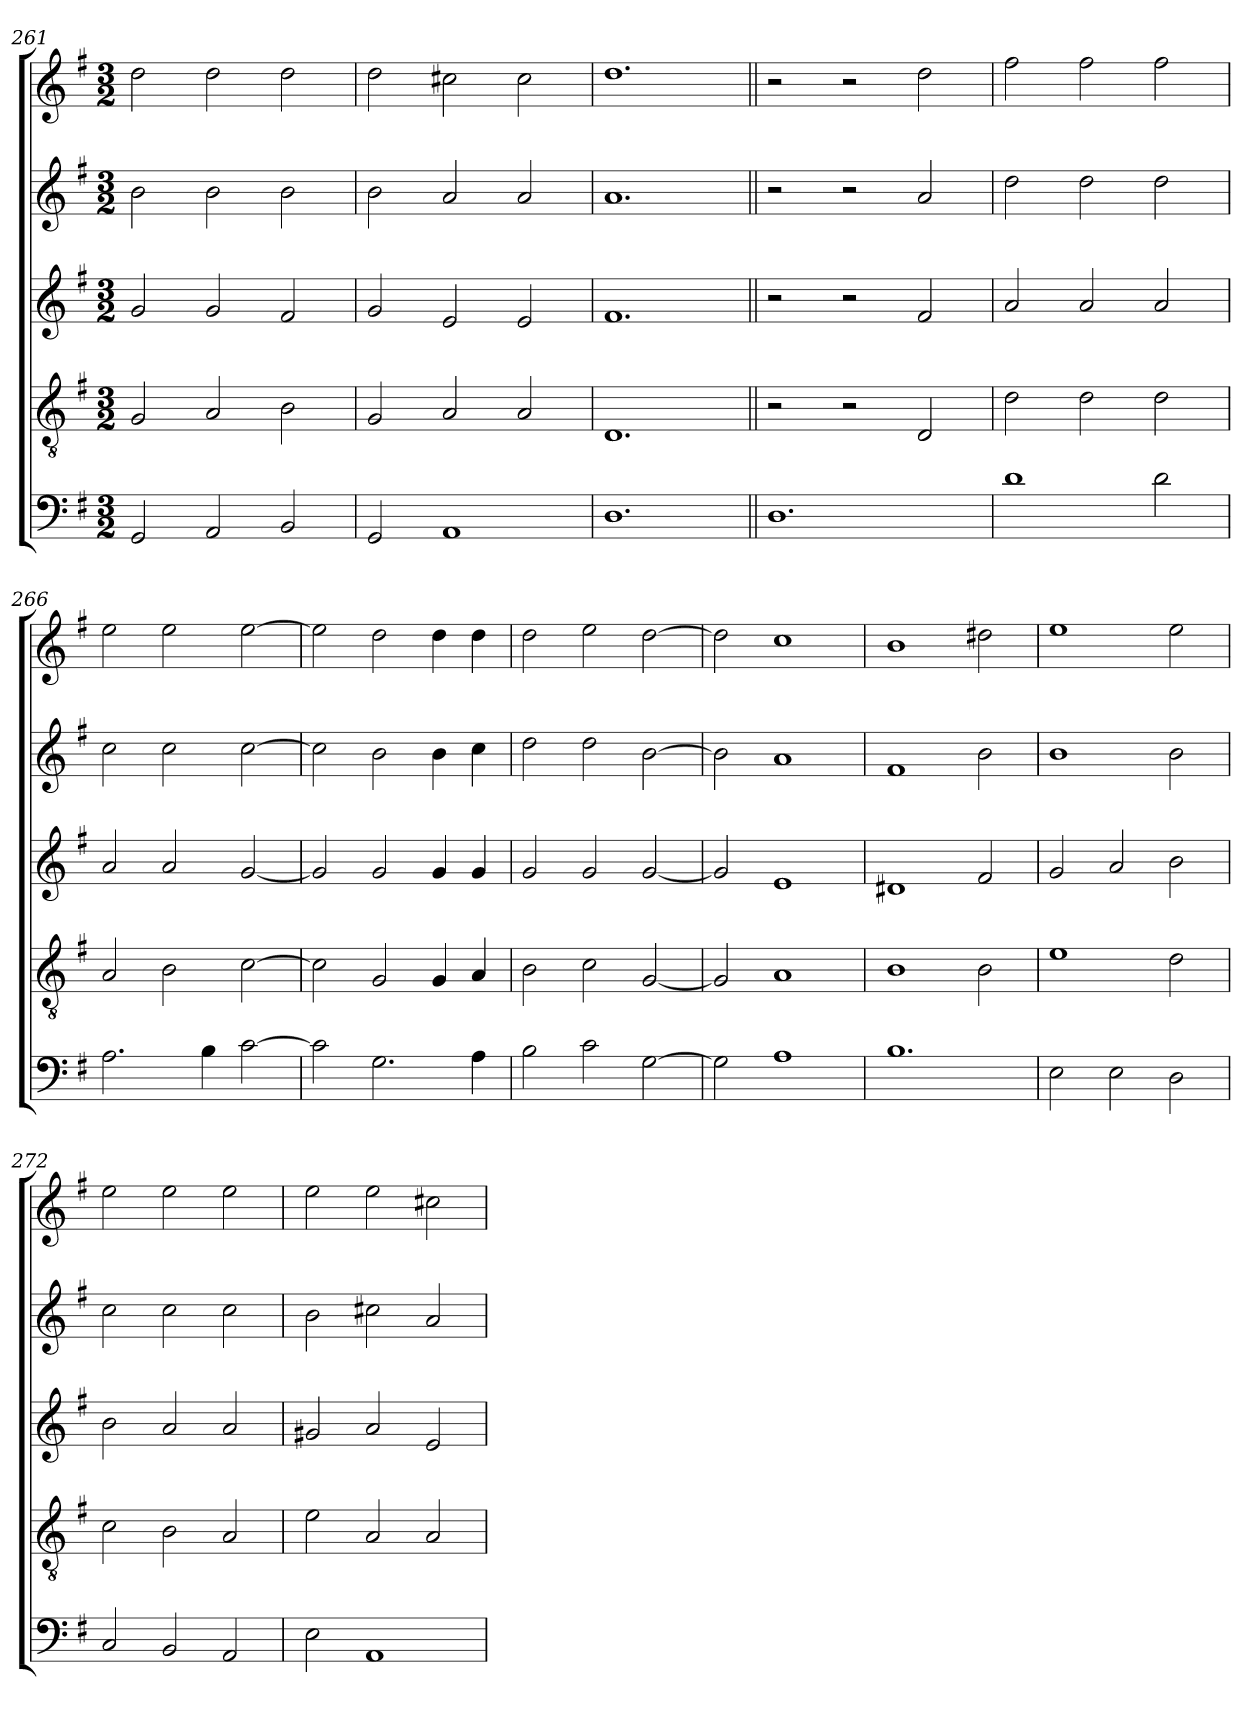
**kern	**kern	**kern	**kern	**kern
*part5	*part4	*part3	*part2	*part1
*staff5	*staff4	*staff3	*staff2	*staff1
*clefF4	*clefGv2	*clefG2	*clefG2	*clefG2
*k[f#]	*k[f#]	*k[f#]	*k[f#]	*k[f#]
*G:	*G:	*G:	*G:	*G:
*M3/2	*M3/2	*M3/2	*M3/2	*M3/2
=261	=261	=261	=261	=261
2GG/	2G/	2g/	2b\	2dd\
2AA/	2A/	2g/	2b\	2dd\
2BB/	2B\	2f#/	2b\	2dd\
!!LO:PB:g=z
=262	=262	=262	=262	=262
2GG/	2G/	2g/	2b\	2dd\
1AA	2A/	2e/	2a/	2cc#X\
.	2A/	2e/	2a/	2cc#\
=263	=263	=263	=263	=263
1.D	1.D	1.f#	1.a	1.dd
!!LO:LB:g=z
=264||	=264||	=264||	=264||	=264||
1.D	2r	2r	2r	2r
.	2r	2r	2r	2r
.	2D/	2f#/	2a/	2dd\
=265	=265	=265	=265	=265
1d	2d\	2a/	2dd\	2ff#\
.	2d\	2a/	2dd\	2ff#\
2d\	2d\	2a/	2dd\	2ff#\
=266	=266	=266	=266	=266
2.A\	2A/	2a/	2cc\	2ee\
.	2B\	2a/	2cc\	2ee\
4B\	.	.	.	.
[>2c\	[>2c\	[<2g/	[>2cc\	[>2ee\
=267	=267	=267	=267	=267
2c\]	2c\]	2g/]	2cc\]	2ee\]
2.G\	2G/	2g/	2b\	2dd\
.	4G/	4g/	4b\	4dd\
4A\	4A/	4g/	4cc\	4dd\
=268	=268	=268	=268	=268
2B\	2B\	2g/	2dd\	2dd\
2c\	2c\	2g/	2dd\	2ee\
[>2G\	[<2G/	[<2g/	[>2b\	[>2dd\
=269	=269	=269	=269	=269
2G\]	2G/]	2g/]	2b\]	2dd\]
1A	1A	1e	1a	1cc
!!LO:LB:g=z
=270	=270	=270	=270	=270
1.B	1B	1d#X	1f#	1b
.	2B\	2f#/	2b\	2dd#X\
=271	=271	=271	=271	=271
2E\	1e	2g/	1b	1ee
2E\	.	2a/	.	.
2D\	2d\	2b\	2b\	2ee\
!!LO:PB:g=z
=272	=272	=272	=272	=272
2C/	2c\	2b\	2cc\	2ee\
2BB/	2B\	2a/	2cc\	2ee\
2AA/	2A/	2a/	2cc\	2ee\
=273	=273	=273	=273	=273
2E\	2e\	2g#X/	2b\	2ee\
1AA	2A/	2a/	2cc#X\	2ee\
.	2A/	2e/	2a/	2cc#X\
=	=	=	=	=
*-	*-	*-	*-	*-
